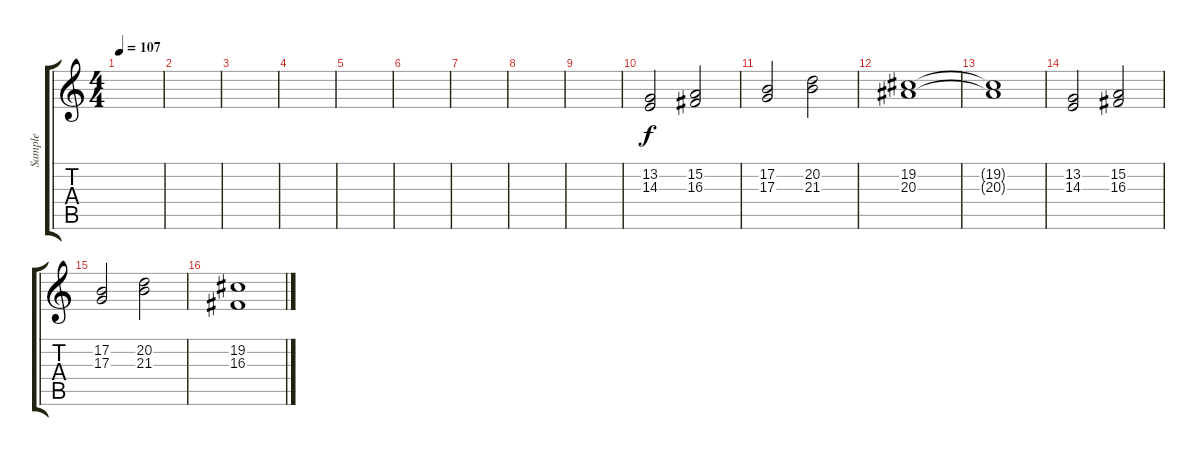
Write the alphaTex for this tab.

\track ("Sample" "Sample") {instrument choiraahs}
\staff {score tabs}
\tuning (B3 Gb3 D3 A2 E2 B1) {hide}
\ts (4 4)
\tempo 107
\clef g2
\ks c
|
|
|
|
|
|
|
|
|
(13.2 14.3).2 (15.2 16.3).2 |
(17.2 17.3).2 (20.2 21.3).2 |
(19.2 20.3).1 |
(19.2{t} 20.3{t}).1 |
(13.2 14.3).2 (15.2 16.3).2 |
(17.2 17.3).2 (20.2 21.3).2 |
(19.2 16.3).1
